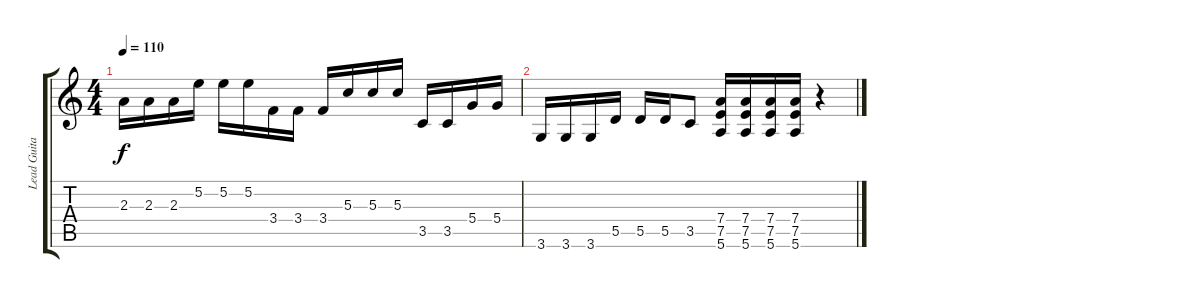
\track ("Lead Guitar" "Lead Guita") {instrument distortionguitar}
\staff {score tabs}
\tuning (E4 B3 G3 D3 A2 E2) {hide}
\ts (4 4)
\tempo 110
\clef g2
\ks c
2.3.16{dy f volume 16} 2.3.16 2.3.16 5.2.16 5.2.16 5.2.16 3.4.16 3.4.16 3.4.16 5.3.16 5.3.16 5.3.16 3.5.16 3.5.16 5.4.16 5.4.16 |
3.6.16 3.6.16 3.6.16 5.5.16 5.5.16 5.5.16 3.5.8 (7.4 7.5 5.6).16 (7.4 7.5 5.6).16 (7.4 7.5 5.6).16 (7.4 7.5 5.6).16 r.4
